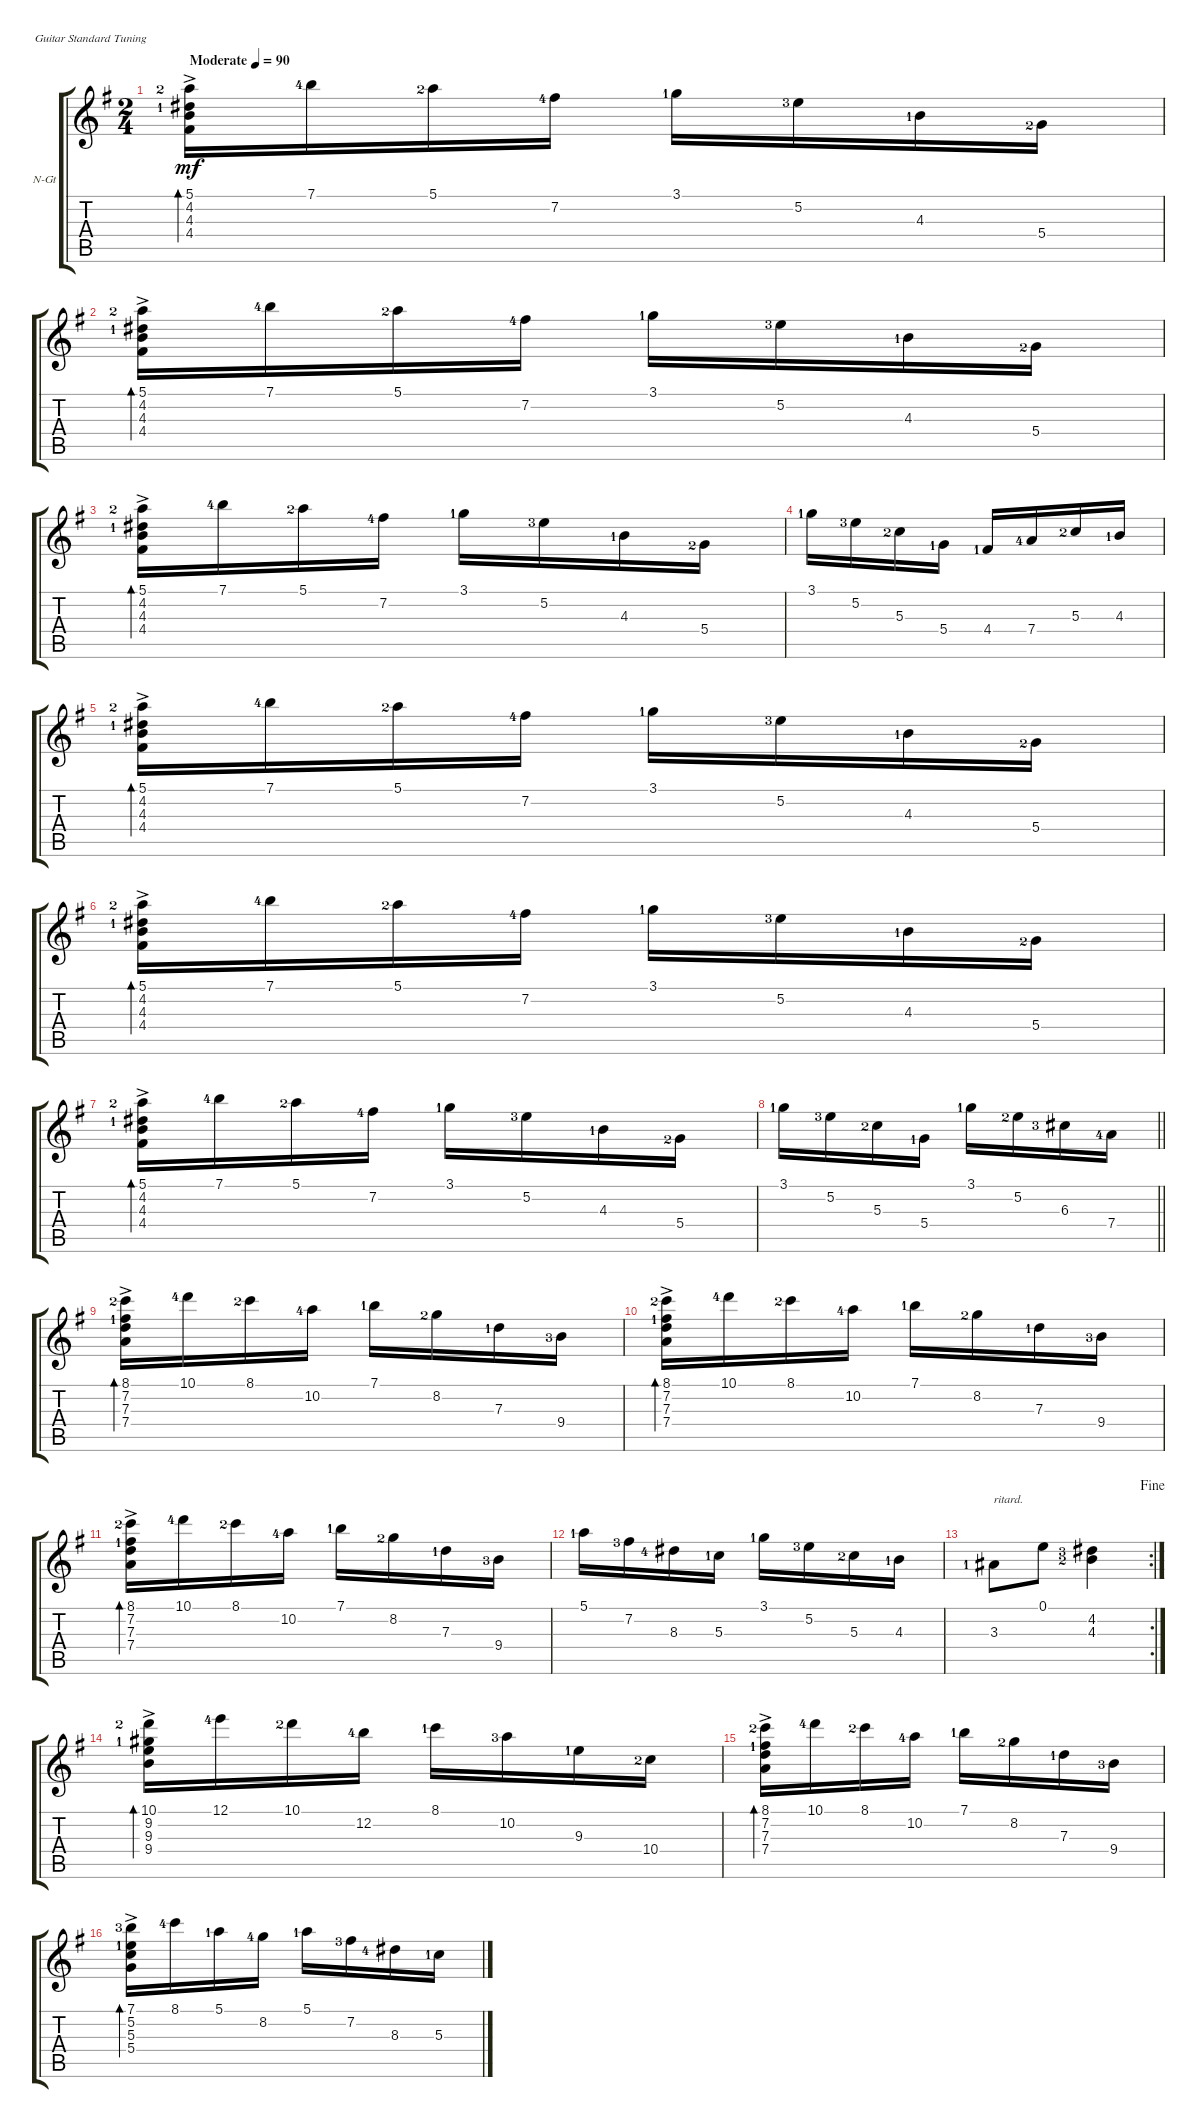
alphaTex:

\bracketExtendMode groupsimilarinstruments
\firstSystemTrackNameOrientation horizontal
\otherSystemsTrackNameOrientation horizontal
\track ("Guitar" "N-Gt") {instrument acousticguitarnylon}
\staff {score tabs}
\tuning (E4 B3 G3 D3 A2 E2)
\ts (2 4)
\beaming (8 2 2)
\tempo (90 "Moderate")
\clef g2
\ks eminor
(5.1{ac lf 3} 4.2{lf 2} 4.3 4.4).16{bd 60 dy mf instrument acousticguitarnylon} 7.1{lf 5}.16 5.1{lf 3}.16 7.2{lf 5}.16 3.1{lf 2}.16 5.2{lf 4}.16 4.3{lf 2}.16 5.4{lf 3}.16 |
(5.1{ac lf 3} 4.2{lf 2} 4.3 4.4).16{bd 60} 7.1{lf 5}.16 5.1{lf 3}.16 7.2{lf 5}.16 3.1{lf 2}.16 5.2{lf 4}.16 4.3{lf 2}.16 5.4{lf 3}.16 |
(5.1{ac lf 3} 4.2{lf 2} 4.3 4.4).16{bd 60} 7.1{lf 5}.16 5.1{lf 3}.16 7.2{lf 5}.16 3.1{lf 2}.16 5.2{lf 4}.16 4.3{lf 2}.16 5.4{lf 3}.16 |
3.1{lf 2}.16 5.2{lf 4}.16 5.3{lf 3}.16 5.4{lf 2}.16 4.4{lf 2}.16 7.4{lf 5}.16 5.3{lf 3}.16 4.3{lf 2}.16 |
(5.1{ac lf 3} 4.2{lf 2} 4.3 4.4).16{bd 60} 7.1{lf 5}.16 5.1{lf 3}.16 7.2{lf 5}.16 3.1{lf 2}.16 5.2{lf 4}.16 4.3{lf 2}.16 5.4{lf 3}.16 |
(5.1{ac lf 3} 4.2{lf 2} 4.3 4.4).16{bd 60} 7.1{lf 5}.16 5.1{lf 3}.16 7.2{lf 5}.16 3.1{lf 2}.16 5.2{lf 4}.16 4.3{lf 2}.16 5.4{lf 3}.16 |
(5.1{ac lf 3} 4.2{lf 2} 4.3 4.4).16{bd 60} 7.1{lf 5}.16 5.1{lf 3}.16 7.2{lf 5}.16 3.1{lf 2}.16 5.2{lf 4}.16 4.3{lf 2}.16 5.4{lf 3}.16 |
\barLineRight lightlight
3.1{lf 2}.16 5.2{lf 4}.16 5.3{lf 3}.16 5.4{lf 2}.16 3.1{lf 2}.16 5.2{lf 3}.16 6.3{lf 4}.16 7.4{lf 5}.16 |
(8.1{ac lf 3} 7.2{lf 2} 7.3 7.4).16{bd 60} 10.1{lf 5}.16 8.1{lf 3}.16 10.2{lf 5}.16 7.1{lf 2}.16 8.2{lf 3}.16 7.3{lf 2}.16 9.4{lf 4}.16 |
(8.1{ac lf 3} 7.2{lf 2} 7.3 7.4).16{bd 60} 10.1{lf 5}.16 8.1{lf 3}.16 10.2{lf 5}.16 7.1{lf 2}.16 8.2{lf 3}.16 7.3{lf 2}.16 9.4{lf 4}.16 |
(8.1{ac lf 3} 7.2{lf 2} 7.3 7.4).16{bd 60} 10.1{lf 5}.16 8.1{lf 3}.16 10.2{lf 5}.16 7.1{lf 2}.16 8.2{lf 3}.16 7.3{lf 2}.16 9.4{lf 4}.16 |
5.1{lf 2}.16 7.2{lf 4}.16 8.3{lf 5}.16 5.3{lf 2}.16 3.1{lf 2}.16 5.2{lf 4}.16 5.3{lf 3}.16 4.3{lf 2}.16 |
\rc 2
\jump fine
3.3{lf 2}.8{txt "ritard."} 0.1.8 (4.2{lf 4} 4.3{lf 3}).4 |
(10.1{lf 3} 9.2{lf 2} 9.3 9.4{ac}).16{bd 60} 12.1{lf 5}.16 10.1{lf 3}.16 12.2{lf 5}.16 8.1{lf 2}.16 10.2{lf 4}.16 9.3{lf 2}.16 10.4{lf 3}.16 |
(8.1{ac lf 3} 7.2{lf 2} 7.3 7.4).16{bd 60} 10.1{lf 5}.16 8.1{lf 3}.16 10.2{lf 5}.16 7.1{lf 2}.16 8.2{lf 3}.16 7.3{lf 2}.16 9.4{lf 4}.16 |
(7.1{lf 4} 5.2{lf 2} 5.3 5.4{ac}).16{bd 60} 8.1{lf 5}.16 5.1{lf 2}.16 8.2{lf 5}.16 5.1{lf 2}.16 7.2{lf 4}.16 8.3{lf 5}.16 5.3{lf 2}.16
